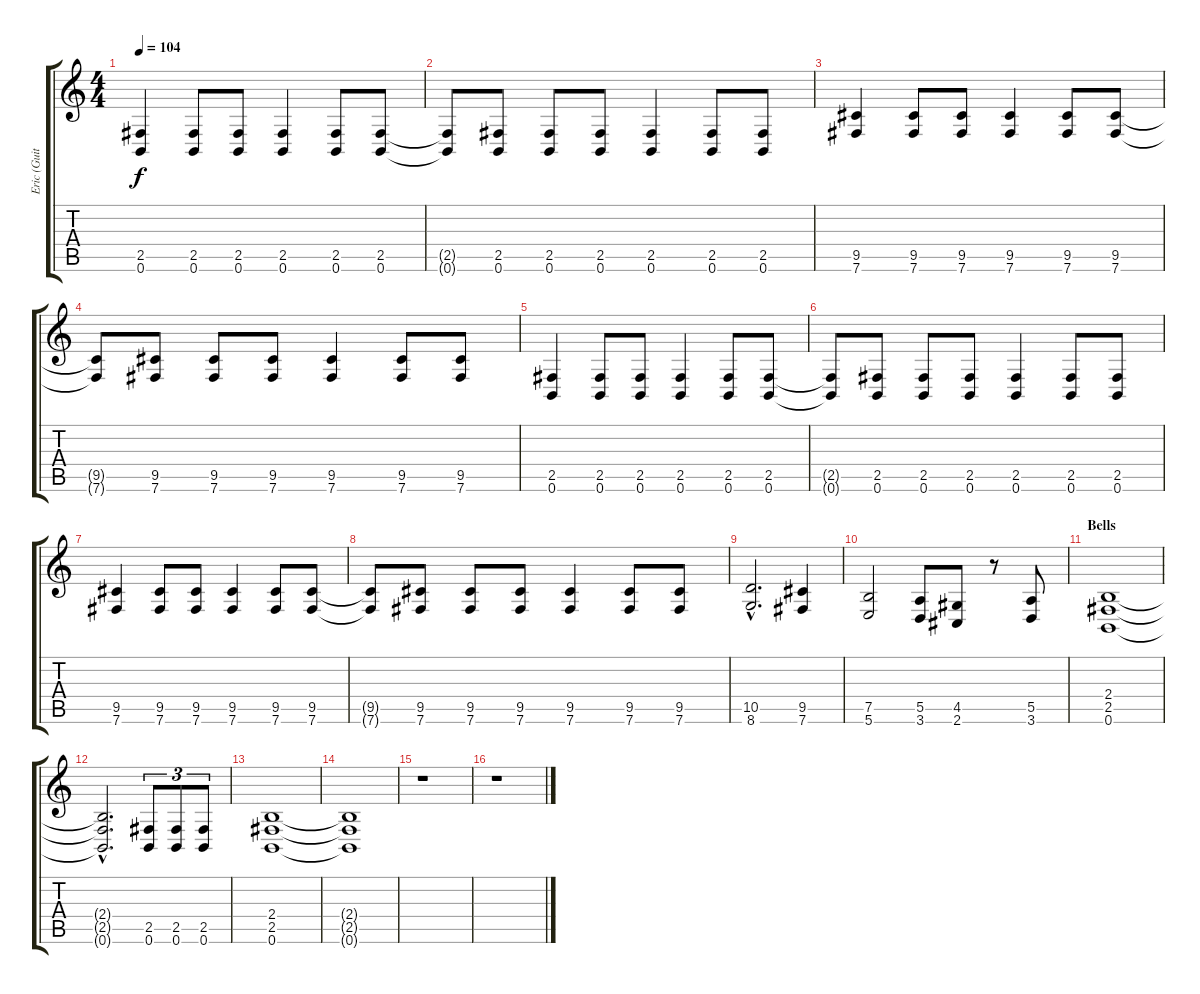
\track ("Eric (Guitar)" "Eric (Guit") {instrument overdrivenguitar}
\staff {score tabs}
\tuning (B3 Gb3 D3 A2 E2 B1) {hide}
\ts (4 4)
\tempo 104
\clef g2
\ks c
(2.5 0.6).4{dy f} (2.5 0.6).8 (2.5 0.6).8 (2.5 0.6).4 (2.5 0.6).8 (2.5 0.6).8 |
(2.5{t} 0.6{t}).8 (2.5 0.6).8 (2.5 0.6).8 (2.5 0.6).8 (2.5 0.6).4 (2.5 0.6).8 (2.5 0.6).8 |
(9.5 7.6).4 (9.5 7.6).8 (9.5 7.6).8 (9.5 7.6).4 (9.5 7.6).8 (9.5 7.6).8 |
(9.5{t} 7.6{t}).8 (9.5 7.6).8 (9.5 7.6).8 (9.5 7.6).8 (9.5 7.6).4 (9.5 7.6).8 (9.5 7.6).8 |
(2.5 0.6).4 (2.5 0.6).8 (2.5 0.6).8 (2.5 0.6).4 (2.5 0.6).8 (2.5 0.6).8 |
(2.5{t} 0.6{t}).8 (2.5 0.6).8 (2.5 0.6).8 (2.5 0.6).8 (2.5 0.6).4 (2.5 0.6).8 (2.5 0.6).8 |
(9.5 7.6).4 (9.5 7.6).8 (9.5 7.6).8 (9.5 7.6).4 (9.5 7.6).8 (9.5 7.6).8 |
(9.5{t} 7.6{t}).8 (9.5 7.6).8 (9.5 7.6).8 (9.5 7.6).8 (9.5 7.6).4 (9.5 7.6).8 (9.5 7.6).8 |
(10.5{hac} 8.6{hac}).2{d} (9.5 7.6).4 |
(7.5 5.6).2 (5.5 3.6).8 (4.5 2.6).8 r.8 (5.5 3.6).8 |
\section ("" "Bells")
(2.4 2.5 0.6).1 |
(2.4{hac t} 2.5{hac t} 0.6{hac t}).2{d} (2.5 0.6).8{tu (3 2)} (2.5 0.6).8{tu (3 2)} (2.5 0.6).8{tu (3 2)} |
(2.4 2.5 0.6).1 |
(2.4{t} 2.5{t} 0.6{t}).1 |
r.1 |
r.1
